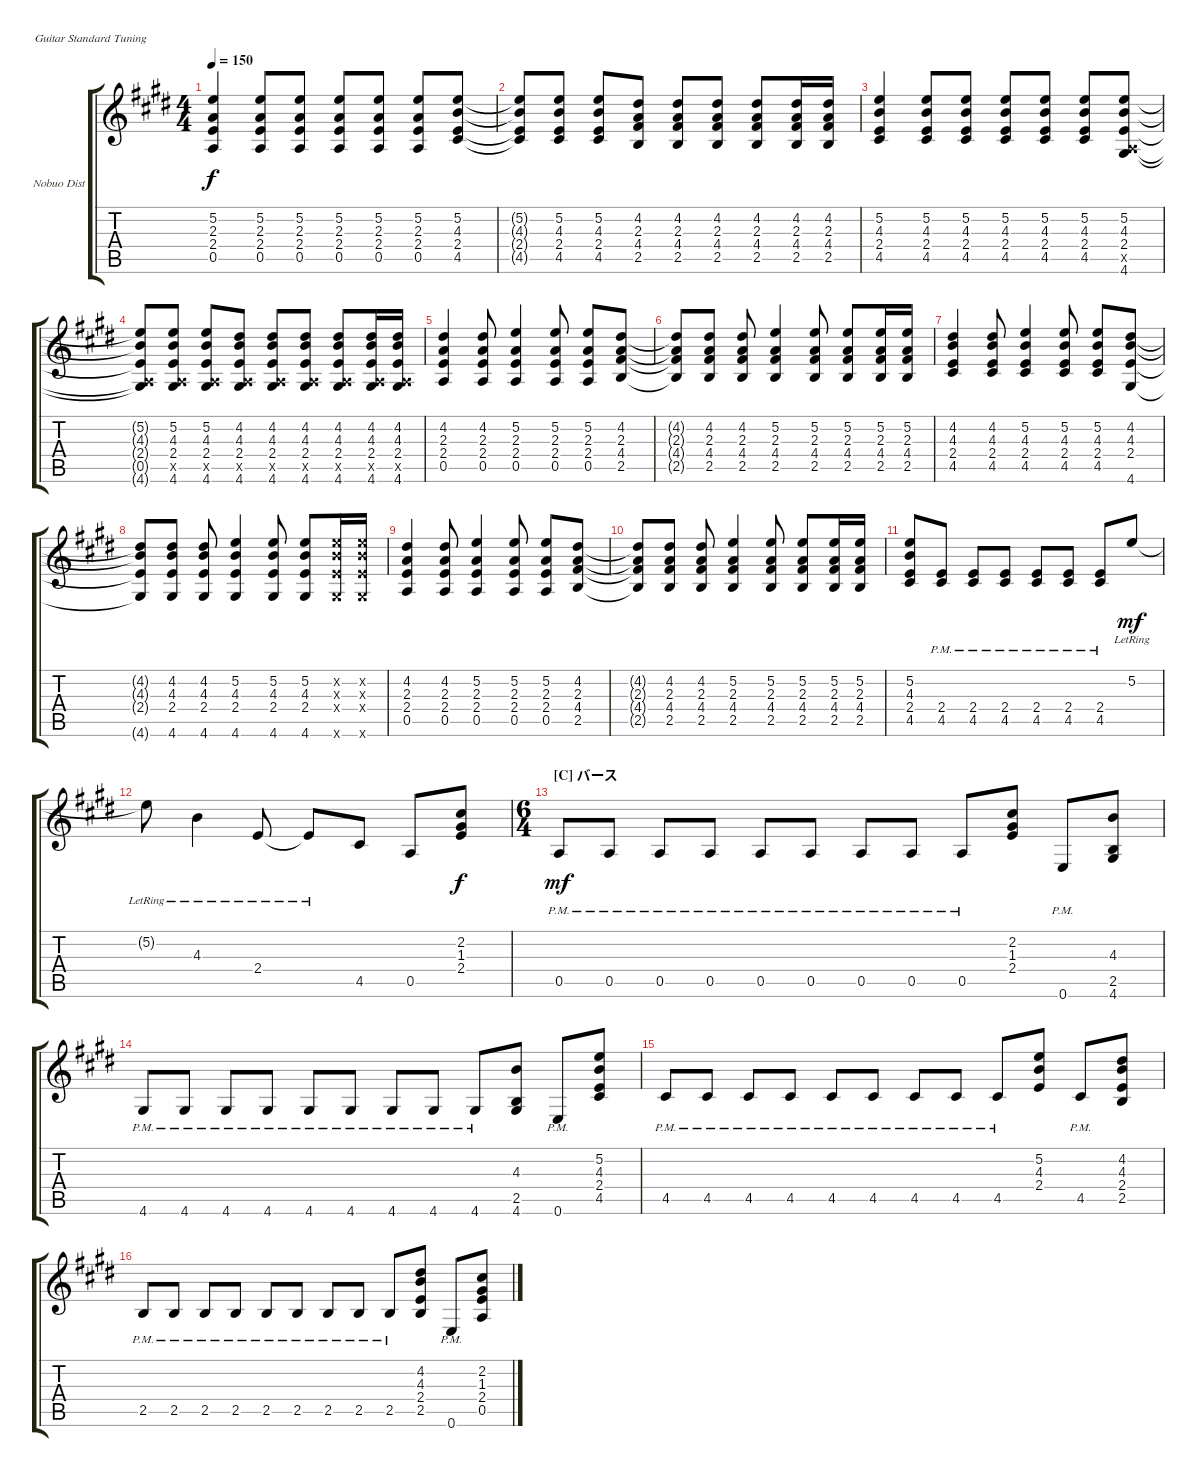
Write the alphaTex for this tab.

\bracketExtendMode groupsimilarinstruments
\firstSystemTrackNameOrientation horizontal
\otherSystemsTrackNameOrientation horizontal
\track ("Nobuo Distortion" "Nobuo Dist") {instrument acousticguitarnylon}
\staff {score tabs}
\tuning (E4 B3 G3 D3 A2 E2)
\ts (4 4)
\tempo 150
\clef g2
\ks e
(0.5 2.4 2.3 5.2).4{dy f} (0.5 2.4 2.3 5.2).8 (0.5 2.4 2.3 5.2).8 (0.5 2.4 2.3 5.2).8 (0.5 2.4 2.3 5.2).8 (0.5 2.4 2.3 5.2).8 (4.5 2.4 4.3 5.2).8 |
(4.5{t} 2.4{t} 4.3{t} 5.2{t}).8 (4.5 2.4 4.3 5.2).8 (4.5 2.4 4.3 5.2).8 (4.4 2.3 4.2 2.5).8 (4.4 2.3 4.2 2.5).8 (4.4 2.3 4.2 2.5).8 (4.4 2.3 4.2 2.5).8 (4.4 2.3 4.2 2.5).16 (4.4 2.3 4.2 2.5).16 |
(4.5 2.4 4.3 5.2).4 (4.5 2.4 4.3 5.2).8 (4.5 2.4 4.3 5.2).8 (4.5 2.4 4.3 5.2).8 (4.5 2.4 4.3 5.2).8 (4.5 2.4 4.3 5.2).8 (4.6 2.4 4.3 5.2 0.5{x}).8 |
(4.6{t} 2.4{t} 4.3{t} 5.2{t} 0.5{x t}).8 (4.6 2.4 4.3 5.2 0.5{x}).8 (4.6 2.4 4.3 5.2 0.5{x}).8 (4.6 2.4 4.3 4.2 0.5{x}).8 (4.6 2.4 4.3 4.2 0.5{x}).8 (4.6 2.4 4.3 4.2 0.5{x}).8 (4.6 2.4 4.3 4.2 0.5{x}).8 (4.6 2.4 4.3 4.2 0.5{x}).16 (4.6 2.4 4.3 4.2 0.5{x}).16 |
(0.5 2.4 2.3 4.2).4 (0.5 2.4 2.3 4.2).8 (0.5 2.4 2.3 5.2).4 (0.5 2.4 2.3 5.2).8 (0.5 2.4 2.3 5.2).8 (4.4 2.3 4.2 2.5).8 |
(4.4{t} 2.3{t} 4.2{t} 2.5{t}).8 (4.4 2.3 4.2 2.5).8 (4.4 2.3 4.2 2.5).8 (4.4 2.3 5.2 2.5).4 (4.4 2.3 5.2 2.5).8 (4.4 2.3 5.2 2.5).8 (4.4 2.3 5.2 2.5).16 (4.4 2.3 5.2 2.5).16 |
(4.5 2.4 4.3 4.2).4 (4.5 2.4 4.3 4.2).8 (4.5 2.4 4.3 5.2).4 (4.5 2.4 4.3 5.2).8 (4.5 2.4 4.3 5.2).8 (2.4 4.3 4.2 4.6).8 |
(2.4{t} 4.3{t} 4.2{t} 4.6{t}).8 (2.4 4.3 4.2 4.6).8 (2.4 4.3 4.2 4.6).8 (2.4 4.3 5.2 4.6).4 (2.4 4.3 5.2 4.6).8 (2.4 4.3 5.2 4.6).8 (2.4{x} 4.3{x} 5.2{x} 4.6{x}).16 (2.4{x} 4.3{x} 5.2{x} 4.6{x}).16 |
(0.5 2.4 2.3 4.2).4 (0.5 2.4 2.3 4.2).8 (0.5 2.4 2.3 5.2).4 (0.5 2.4 2.3 5.2).8 (0.5 2.4 2.3 5.2).8 (4.4 2.3 4.2 2.5).8 |
(4.4{t} 2.3{t} 4.2{t} 2.5{t}).8 (4.4 2.3 4.2 2.5).8 (4.4 2.3 4.2 2.5).8 (4.4 2.3 5.2 2.5).4 (4.4 2.3 5.2 2.5).8 (4.4 2.3 5.2 2.5).8 (4.4 2.3 5.2 2.5).16 (4.4 2.3 5.2 2.5).16 |
(2.4 4.3 5.2 4.5).8 (4.5{pm} 2.4).8 (4.5{pm} 2.4).8 (4.5{pm} 2.4).8 (4.5{pm} 2.4).8 (4.5{pm} 2.4).8 (4.5{pm} 2.4).8 5.2{lr}.8{dy mf} |
5.2{lr t}.8 4.3{lr}.4 2.4{lr}.8 2.4{lr t}.8 4.5.8 0.5.8 (2.4 1.3 2.2).8{dy f} |
\ts (6 4)
\section ("C" "バース")
0.5{pm}.8{dy mf} 0.5{pm}.8 0.5{pm}.8 0.5{pm}.8 0.5{pm}.8 0.5{pm}.8 0.5{pm}.8 0.5{pm}.8 0.5{pm}.8 (2.4 1.3 2.2).8 0.6{pm}.8 (4.6 4.3 2.5).8 |
4.6{pm}.8 4.6{pm}.8 4.6{pm}.8 4.6{pm}.8 4.6{pm}.8 4.6{pm}.8 4.6{pm}.8 4.6{pm}.8 4.6{pm}.8 (4.3 4.6 2.5).8 0.6{pm}.8 (4.5 2.4 4.3 5.2).8 |
4.5{pm}.8 4.5{pm}.8 4.5{pm}.8 4.5{pm}.8 4.5{pm}.8 4.5{pm}.8 4.5{pm}.8 4.5{pm}.8 4.5{pm}.8 (2.4 4.3 5.2).8 4.5{pm}.8 (2.4 4.3 4.2 2.5).8 |
2.5{pm}.8 2.5{pm}.8 2.5{pm}.8 2.5{pm}.8 2.5{pm}.8 2.5{pm}.8 2.5{pm}.8 2.5{pm}.8 2.5{pm}.8 (2.4 4.3 4.2 2.5).8 0.6{pm}.8 (2.4 1.3 2.2 0.5).8
